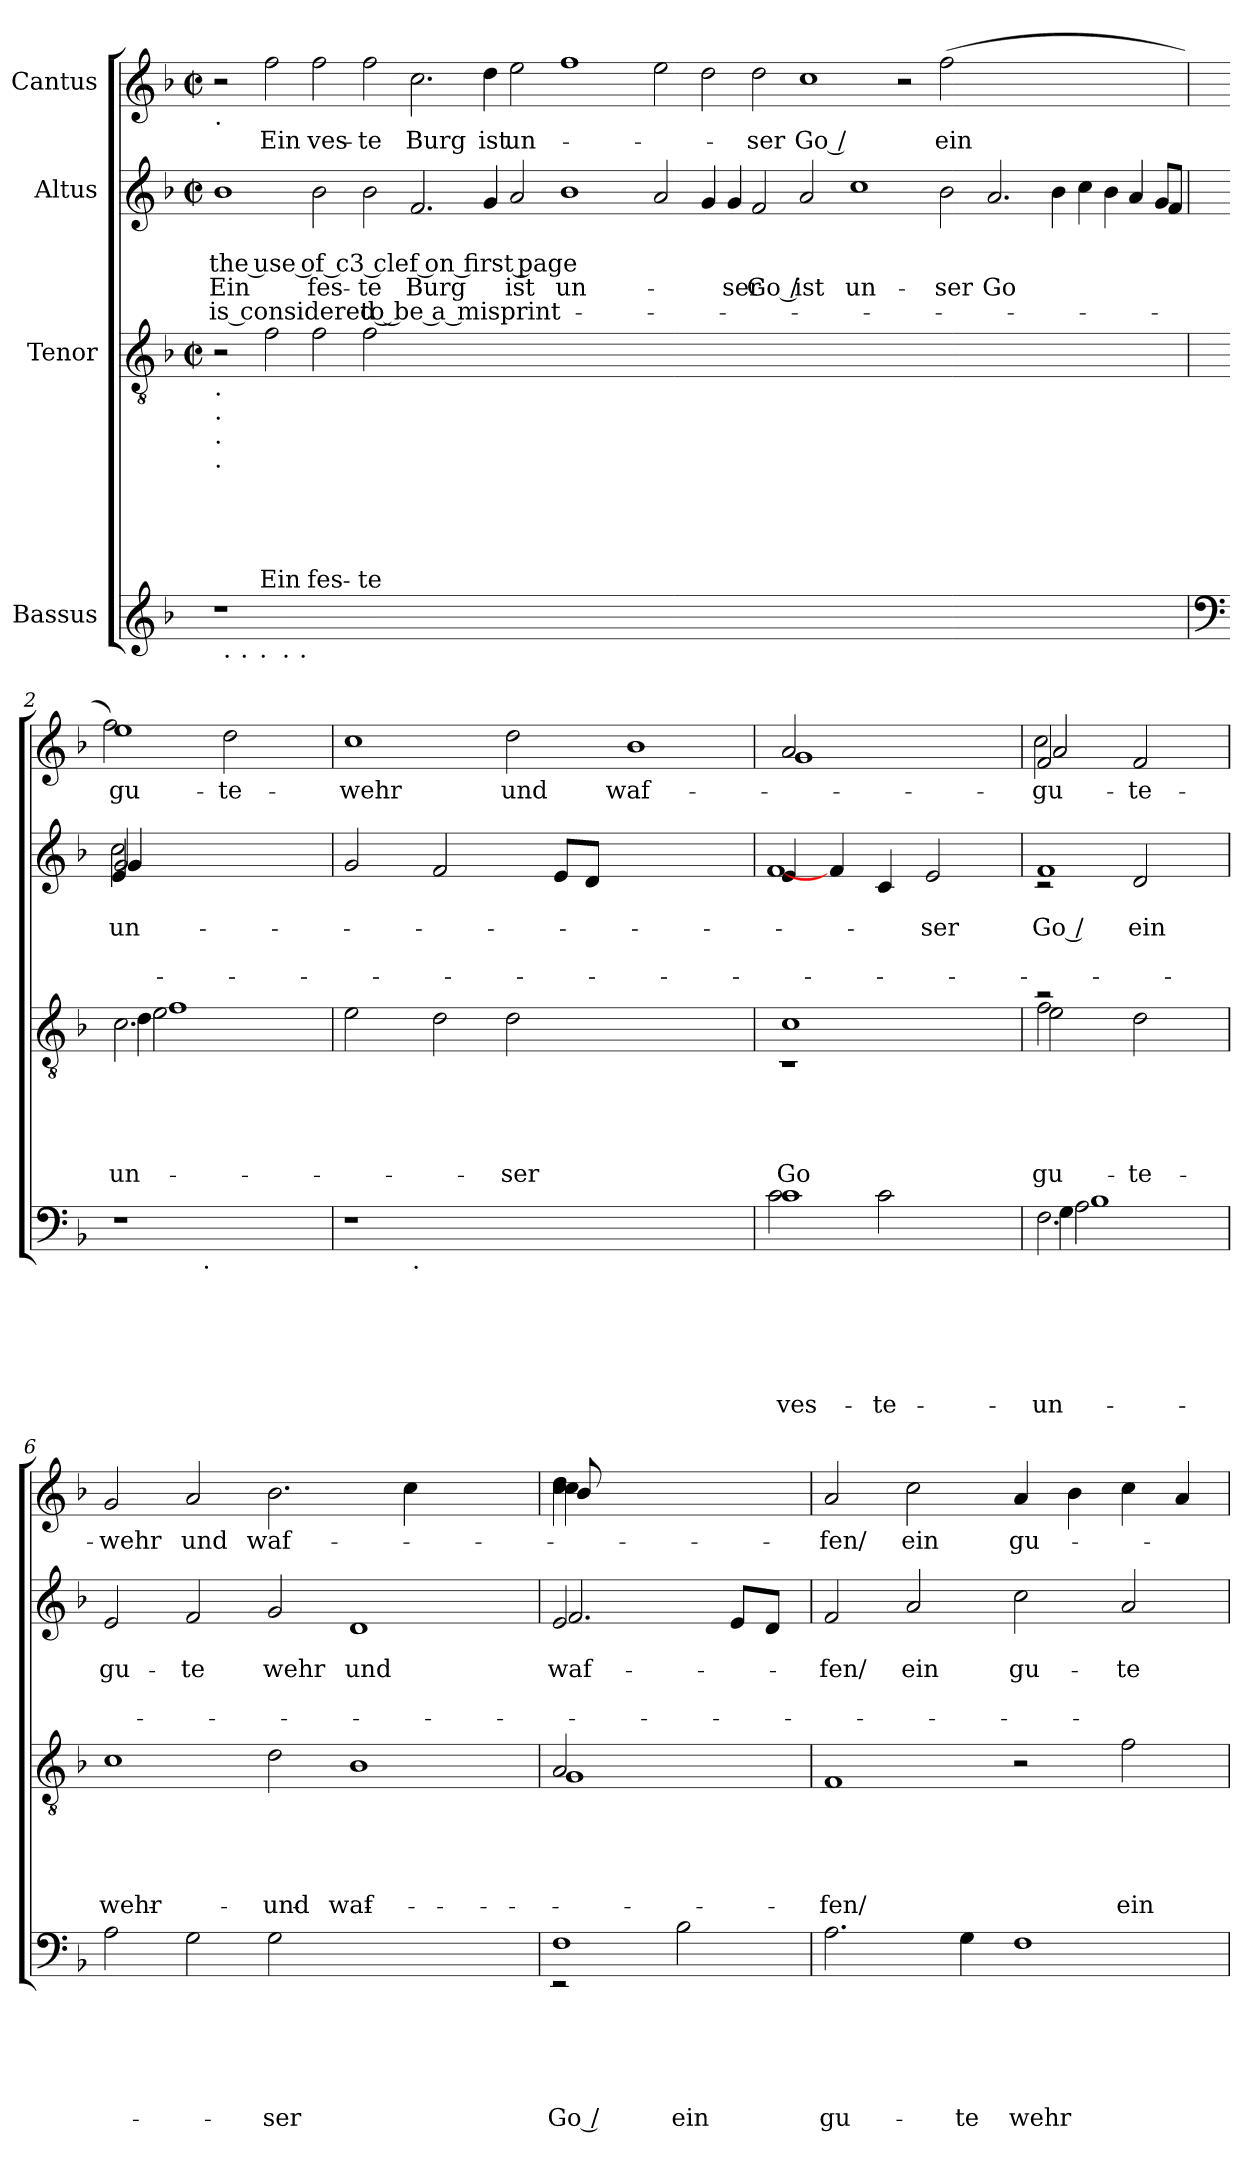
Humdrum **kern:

**kern	**text	**text	**text	**text	**text	**text	**kern	**text	**text	**text	**text	**text	**kern	**text	**text	**text	**text	**kern	**text
*part4	*part4	*part4	*part4	*part4	*part4	*part4	*part3	*part3	*part3	*part3	*part3	*part3	*part2	*part2	*part2	*part2	*part2	*part1	*part1
*staff4	*staff4	*staff4	*staff4	*staff4	*staff4	*staff4	*staff3	*staff3	*staff3	*staff3	*staff3	*staff3	*staff2	*staff2	*staff2	*staff2	*staff2	*staff1	*staff1
*I"Bassus	*	*	*	*	*	*	*I"Tenor	*	*	*	*	*	*I"Altus	*	*	*	*	*I"Cantus	*
*clefG2	*	*	*	*	*	*	*clefGv2	*	*	*	*	*	*clefG2	*	*	*	*	*clefG2	*
*k[b-]	*	*	*	*	*	*	*k[b-]	*	*	*	*	*	*k[b-]	*	*	*	*	*k[b-]	*
*F:	*	*	*	*	*	*	*F:	*	*	*	*	*	*F:	*	*	*	*	*F:	*
*	*	*	*	*	*	*	*M2/2	*	*	*	*	*	*M2/2	*	*	*	*	*M2/2	*
*	*	*	*	*	*	*	*met(c|)	*	*	*	*	*	*met(c|)	*	*	*	*	*met(c|)	*
=1	=1	=1	=1	=1	=1	=1	=1	=1	=1	=1	=1	=1	=1	=1	=1	=1	=1	=1	=1
!	!	!	!	!	!	!	!	!	!	!	!	!	!	!	!	!	!	!LO:TX:b:t=.	!
!	!	!	!	!	!	!	!LO:TX:b:t=.	!	!	!	!	!	!	!	!	!	!	!	!
!	!	!	!	!	!	!	!LO:TX:b:t=.	!	!	!	!	!	!	!	!	!	!	!	!
!	!	!	!	!	!	!	!LO:TX:b:t=.	!	!	!	!	!	!	!	!	!	!	!	!
!	!	!	!	!	!	!	!LO:TX:b:t=.	!	!	!	!	!	!	!	!	!	!	!	!
!	!	!	!	!	!	!	!	!	!	!	!	!	!	!	!LO:LY:b:rj	!LO:LY:b:rj	!LO:LY:b:rj	!	!
*^	*	*	*	*	*	*	*	*	*	*	*	*	*	*	*	*	*	*	*
*	*^	*	*	*	*	*	*	*	*	*	*	*	*	*	*	*	*	*	*	*
*	*	*^	*	*	*	*	*	*	*	*	*	*	*	*	*	*	*	*	*	*	*
*	*	*	*^	*	*	*	*	*	*	*	*	*	*	*	*	*	*	*	*	*	*	*
*	*	*	*	*^	*	*	*	*	*	*	*	*	*	*	*	*	*	*	*	*	*	*	*
1r	16ryy	4ryy	4...ryy	2ryy	2..ryy	.	.	.	.	.	.	2r	.	.	.	.	.	1b-	.	the use of c3 clef on first page	Ein	is considered to be a misprint-	2r	.
!	!LO:TX:b:t=.	!	!	!	!	!	!	!	!	!	!	!	!	!	!	!	!	!	!	!	!	!	!	!
.	1ryy	.	.	.	.	.	.	.	.	.	.	.	.	.	.	.	.	.	.	.	.	.	.	.
!	!	!LO:TX:b:t=.	!	!	!	!	!	!	!	!	!	!	!	!	!	!	!	!	!	!	!	!	!	!
.	.	1ryy	.	.	.	.	.	.	.	.	.	.	.	.	.	.	.	.	.	.	.	.	.	.
!	!	!	!LO:TX:b:t=.	!	!	!	!	!	!	!	!	!	!	!	!	!	!	!	!	!	!	!	!	!
.	.	.	1ryy	.	.	.	.	.	.	.	.	.	.	.	.	.	.	.	.	.	.	.	.	.
!	!	!	!	!	!	!	!	!	!	!	!	!	!	!	!	!	!LO:LY:b	!	!	!	!	!	!	!LO:LY:b
.	.	.	.	8.ryy	.	.	.	.	.	.	.	2f\	.	.	.	.	Ein	.	.	.	.	.	2ff\	Ein
!	!	!	!	!LO:TX:b:t=.	!	!	!	!	!	!	!	!	!	!	!	!	!	!	!	!	!	!	!	!
.	.	.	.	1ryy	.	.	.	.	.	.	.	.	.	.	.	.	.	.	.	.	.	.	.	.
!	!	!	!	!	!LO:TX:b:t=.	!	!	!	!	!	!	!	!	!	!	!	!	!	!	!	!	!	!	!
.	.	.	.	.	1ryy	.	.	.	.	.	.	.	.	.	.	.	.	.	.	.	.	.	.	.
!	!	!	!	!	!	!	!	!	!	!	!	!	!	!	!	!	!LO:LY:b	!	!	!	!LO:LY:b	!	!	!LO:LY:b
000ryy	.	.	.	.	.	.	.	.	.	.	.	2f\	.	.	.	.	fes-	2b-\	.	.	fes-	.	2ff\	ves-
.	1ryy	.	.	.	.	.	.	.	.	.	.	.	.	.	.	.	.	.	.	.	.	.	.	.
.	.	1ryy	.	.	.	.	.	.	.	.	.	.	.	.	.	.	.	.	.	.	.	.	.	.
.	.	.	1ryy	.	.	.	.	.	.	.	.	.	.	.	.	.	.	.	.	.	.	.	.	.
!	!	!	!	!	!	!	!	!	!	!	!	!	!	!	!	!	!LO:LY:b	!	!	!	!LO:LY:b:rj	!	!	!LO:LY:b:rj
.	.	.	.	.	.	.	.	.	.	.	.	2f\	.	.	.	.	-te	2b-\	.	.	-te	.	2ff\	-te
.	.	.	.	1ryy	.	.	.	.	.	.	.	.	.	.	.	.	.	.	.	.	.	.	.	.
.	.	.	.	.	1ryy	.	.	.	.	.	.	.	.	.	.	.	.	.	.	.	.	.	.	.
!	!	!	!	!	!	!	!	!	!	!	!	!	!	!	!	!	!	!	!	!	!LO:LY:b	!	!	!LO:LY:b
.	.	.	.	.	.	.	.	.	.	.	.	000ryy	.	.	.	.	.	2.f/	.	.	Burg	.	2.cc\	Burg
.	1ryy	.	.	.	.	.	.	.	.	.	.	.	.	.	.	.	.	.	.	.	.	.	.	.
.	.	1ryy	.	.	.	.	.	.	.	.	.	.	.	.	.	.	.	.	.	.	.	.	.	.
.	.	.	1ryy	.	.	.	.	.	.	.	.	.	.	.	.	.	.	.	.	.	.	.	.	.
.	.	.	.	1ryy	.	.	.	.	.	.	.	.	.	.	.	.	.	.	.	.	.	.	.	.
!	!	!	!	!	!	!	!	!	!	!	!	!	!	!	!	!	!	!	!	!	!	!	!	!LO:LY:b
.	.	.	.	.	.	.	.	.	.	.	.	.	.	.	.	.	.	4g/	.	.	.	.	4dd\	ist
.	.	.	.	.	1ryy	.	.	.	.	.	.	.	.	.	.	.	.	.	.	.	.	.	.	.
!	!	!	!	!	!	!	!	!	!	!	!	!	!	!	!	!	!	!	!	!	!LO:LY:b	!	!	!LO:LY:b
.	.	.	.	.	.	.	.	.	.	.	.	.	.	.	.	.	.	2a/	.	.	ist	.	2ee\	un-
.	1ryy	.	.	.	.	.	.	.	.	.	.	.	.	.	.	.	.	.	.	.	.	.	.	.
.	.	1ryy	.	.	.	.	.	.	.	.	.	.	.	.	.	.	.	.	.	.	.	.	.	.
.	.	.	1ryy	.	.	.	.	.	.	.	.	.	.	.	.	.	.	.	.	.	.	.	.	.
!	!	!	!	!	!	!	!	!	!	!	!	!	!	!	!	!	!	!	!	!	!LO:LY:b	!	!	!
.	.	.	.	.	.	.	.	.	.	.	.	.	.	.	.	.	.	1b-	.	.	un-	.	1ff	.
.	.	.	.	1ryy	.	.	.	.	.	.	.	.	.	.	.	.	.	.	.	.	.	.	.	.
.	.	.	.	.	1ryy	.	.	.	.	.	.	.	.	.	.	.	.	.	.	.	.	.	.	.
.	1ryy	.	.	.	.	.	.	.	.	.	.	.	.	.	.	.	.	.	.	.	.	.	.	.
.	.	1ryy	.	.	.	.	.	.	.	.	.	.	.	.	.	.	.	.	.	.	.	.	.	.
.	.	.	1ryy	.	.	.	.	.	.	.	.	.	.	.	.	.	.	.	.	.	.	.	.	.
.	.	.	.	.	.	.	.	.	.	.	.	.	.	.	.	.	.	2a/	.	.	.	.	2ee\	.
.	.	.	.	1ryy	.	.	.	.	.	.	.	.	.	.	.	.	.	.	.	.	.	.	.	.
.	.	.	.	.	1ryy	.	.	.	.	.	.	.	.	.	.	.	.	.	.	.	.	.	.	.
.	.	.	.	.	.	.	.	.	.	.	.	.	.	.	.	.	.	4g/	.	.	.	.	2dd\	.
.	1ryy	.	.	.	.	.	.	.	.	.	.	.	.	.	.	.	.	.	.	.	.	.	.	.
!	!	!	!	!	!	!	!	!	!	!	!	!	!	!	!	!	!	!	!	!	!LO:LY:b	!	!	!
.	.	1ryy	.	.	.	.	.	.	.	.	.	.	.	.	.	.	.	4g/	.	.	-ser	.	.	.
.	.	.	1ryy	.	.	.	.	.	.	.	.	.	.	.	.	.	.	.	.	.	.	.	.	.
!	!	!	!	!	!	!	!	!	!	!	!	!	!	!	!	!	!	!	!	!	!LO:LY:b:rj	!	!	!LO:LY:b
.	.	.	.	.	.	.	.	.	.	.	.	.	.	.	.	.	.	2f/	.	.	Go /	.	2dd\	-ser
.	.	.	.	1ryy	.	.	.	.	.	.	.	.	.	.	.	.	.	.	.	.	.	.	.	.
.	.	.	.	.	1ryy	.	.	.	.	.	.	.	.	.	.	.	.	.	.	.	.	.	.	.
!	!	!	!	!	!	!	!	!	!	!	!	!	!	!	!	!	!	!	!	!	!LO:LY:b	!	!	!LO:LY:b:rj
.	.	.	.	.	.	.	.	.	.	.	.	.	.	.	.	.	.	2a/	.	.	ist	.	1cc	Go /
.	1ryy	.	.	.	.	.	.	.	.	.	.	.	.	.	.	.	.	.	.	.	.	.	.	.
.	.	4%15ryy	.	.	.	.	.	.	.	.	.	.	.	.	.	.	.	.	.	.	.	.	.	.
.	.	.	1ryy	.	.	.	.	.	.	.	.	.	.	.	.	.	.	.	.	.	.	.	.	.
!	!	!	!	!	!	!	!	!	!	!	!	!	!	!	!	!	!	!	!	!	!LO:LY:b	!	!	!
.	.	.	.	.	.	.	.	.	.	.	.	.	.	.	.	.	.	1cc	.	.	un-	.	.	.
.	.	.	.	1ryy	.	.	.	.	.	.	.	.	.	.	.	.	.	.	.	.	.	.	.	.
.	.	.	.	.	1ryy	.	.	.	.	.	.	.	.	.	.	.	.	.	.	.	.	.	.	.
.	.	.	.	.	.	.	.	.	.	.	.	.	.	.	.	.	.	.	.	.	.	.	2r	.
.	1ryy	.	.	.	.	.	.	.	.	.	.	.	.	.	.	.	.	.	.	.	.	.	.	.
.	.	.	1ryy	.	.	.	.	.	.	.	.	.	.	.	.	.	.	.	.	.	.	.	.	.
!	!	!	!	!	!	!	!	!	!	!	!	!	!	!	!	!	!	!	!	!	!LO:LY:b	!	!	!LO:LY:b
.	.	.	.	.	.	.	.	.	.	.	.	.	.	.	.	.	.	2b-\	.	.	-ser	.	(>2ff\	ein
.	.	.	.	1ryy	.	.	.	.	.	.	.	.	.	.	.	.	.	.	.	.	.	.	.	.
.	.	.	.	.	1ryy	.	.	.	.	.	.	.	.	.	.	.	.	.	.	.	.	.	.	.
!	!	!	!	!	!	!	!	!	!	!	!	!	!	!	!	!	!	!	!	!	!LO:LY:b	!	!	!
.	.	.	.	.	.	.	.	.	.	.	.	.	.	.	.	.	.	2.a/	.	.	Go	.	0ryy	.
.	1ryy	.	.	.	.	.	.	.	.	.	.	.	.	.	.	.	.	.	.	.	.	.	.	.
.	.	.	1ryy	.	.	.	.	.	.	.	.	.	.	.	.	.	.	.	.	.	.	.	.	.
.	.	.	.	1ryy	.	.	.	.	.	.	.	.	.	.	.	.	.	.	.	.	.	.	.	.
.	.	.	.	.	.	.	.	.	.	.	.	.	.	.	.	.	.	4b-\	.	.	.	.	.	.
.	.	.	.	.	1ryy	.	.	.	.	.	.	.	.	.	.	.	.	.	.	.	.	.	.	.
1ryy	.	.	.	.	.	.	.	.	.	.	.	.	.	.	.	.	.	4cc\	.	.	.	.	.	.
.	2...ryy	.	.	.	.	.	.	.	.	.	.	.	.	.	.	.	.	.	.	.	.	.	.	.
.	.	.	.	.	.	.	.	.	.	.	.	.	.	.	.	.	.	4b-\	.	.	.	.	.	.
.	.	.	2ryy	.	.	.	.	.	.	.	.	.	.	.	.	.	.	.	.	.	.	.	.	.
.	.	.	.	.	.	.	.	.	.	.	.	.	.	.	.	.	.	4a/	.	.	.	.	.	.
.	.	.	.	4ryy	.	.	.	.	.	.	.	.	.	.	.	.	.	.	.	.	.	.	.	.
.	.	.	.	.	.	.	.	.	.	.	.	.	.	.	.	.	.	8g/L	.	.	.	.	.	.
.	.	.	.	.	8ryy	.	.	.	.	.	.	.	.	.	.	.	.	8f/J	.	.	.	.	.	.
.	.	.	.	16ryy	.	.	.	.	.	.	.	.	.	.	.	.	.	.	.	.	.	.	.	.
.	.	.	32ryy	.	.	.	.	.	.	.	.	.	.	.	.	.	.	.	.	.	.	.	.	.
*v	*v	*v	*v	*v	*v	*	*	*	*	*	*	*	*	*	*	*	*	*	*	*	*	*	*	*
!!LO:LB:g=z
=2	=2	=2	=2	=2	=2	=2	=2	=2	=2	=2	=2	=2	=2	=2	=2	=2	=2	=2	=2
*clefF4	*	*	*	*	*	*	*	*	*	*	*	*	*	*	*	*	*	*	*
*^	*	*	*	*	*	*	*	*	*	*	*	*	*	*	*	*	*	*	*
*	*^	*	*	*	*	*	*	*	*	*	*	*	*	*	*	*	*	*	*	*
*	*	*^	*	*	*	*	*	*	*	*	*	*	*	*	*	*	*	*	*	*	*
*	*	*	*^	*	*	*	*	*	*	*	*	*	*	*	*	*	*	*	*	*	*	*
*	*	*	*	*^	*	*	*	*	*	*	*	*	*	*	*	*	*	*	*	*	*	*	*
!	!	!	!	!	!	!	!	!	!	!	!	!	!	!	!	!	!LO:LY:b	!	!	!	!	!	!	!
*	*	*	*	*	*	*	*	*	*	*	*	*^	*	*	*	*	*	*	*	*	*	*	*	*
*	*	*	*	*	*	*	*	*	*	*	*	*	*^	*	*	*	*	*	*	*	*	*	*	*	*
!	!	!	!	!	!	!	!	!	!	!	!	!	!	!	!	!	!	!	!LO:LY:b	!	!	!	!	!	!	!
*	*	*	*	*	*	*	*	*	*	*	*	*	*	*^	*	*	*	*	*	*	*	*	*	*	*	*
!	!	!	!	!	!	!	!	!	!	!	!	!	!	!	!	!	!	!	!	!LO:LY:b	!	!	!LO:LY:b	!	!	!	!
*	*	*	*	*	*	*	*	*	*	*	*	*	*	*	*	*	*	*	*	*	*^	*	*	*	*	*	*
*	*	*	*	*	*	*	*	*	*	*	*	*	*	*	*	*	*	*	*	*	*	*^	*	*	*	*	*	*
!	!	!	!	!	!	!	!	!	!	!	!	!	!	!	!	!	!	!	!	!	!	!	!	!	!LO:LY:b	!	!	!	!LO:LY:b
*	*v	*v	*v	*v	*v	*	*	*	*	*	*	*	*	*	*	*	*	*	*	*	*	*	*^	*	*	*	*	*^	*
1r	4..ryy	.	.	.	.	.	.	2.c\	4d\	2e\	1f	.	.	.	.	un-	2g/	2cc\	4g/	4e/	.	un-	.	.	1ee	2ff\)	gu-
.	.	.	.	.	.	.	.	.	2.ryy	.	.	.	.	.	.	.	.	.	2ryy	2ryy	.	.	.	.	.	.	.
!	!LO:TX:b:t=.	!	!	!	!	!	!	!	!	!	!	!	!	!	!	!	!	!	!	!	!	!	!	!	!	!	!
.	2ryy	.	.	.	.	.	.	.	.	.	.	.	.	.	.	.	.	.	.	.	.	.	.	.	.	.	.
!	!	!	!	!	!	!	!	!	!	!	!	!	!	!	!	!	!	!	!	!	!	!	!	!	!	!	!LO:LY:b
.	.	.	.	.	.	.	.	.	.	2ryy	.	.	.	.	.	.	2ryy	2ryy	.	.	.	.	.	.	.	2dd\	-te
.	.	.	.	.	.	.	.	4ryy	.	.	.	.	.	.	.	.	.	.	4ryy	4ryy	.	.	.	.	.	.	.
.	16ryy	.	.	.	.	.	.	.	.	.	.	.	.	.	.	.	.	.	.	.	.	.	.	.	.	.	.
=3	=3	=3	=3	=3	=3	=3	=3	=3	=3	=3	=3	=3	=3	=3	=3	=3	=3	=3	=3	=3	=3	=3	=3	=3	=3	=3	=3
!	!	!	!	!	!	!	!	!	!	!	!	!	!	!	!	!	!	!	!	!	!	!	!	!	!	!	!LO:LY:b
*	*	*	*	*	*	*	*	*v	*v	*v	*v	*	*	*	*	*	*	*	*	*	*	*	*	*	*v	*v	*
*	*	*	*	*	*	*	*	*	*	*	*	*	*	*v	*v	*v	*v	*	*	*	*	*	*
1r	4..ryy	.	.	.	.	.	.	2e\	.	.	.	.	.	2g/	.	.	.	.	1cc	wehr
!	!LO:TX:b:t=.	!	!	!	!	!	!	!	!	!	!	!	!	!	!	!	!	!	!	!
.	1ryy	.	.	.	.	.	.	.	.	.	.	.	.	.	.	.	.	.	.	.
.	.	.	.	.	.	.	.	2d\	.	.	.	.	.	[2f/	.	.	.	.	.	.
!	!	!	!	!	!	!	!	!	!	!	!	!	!LO:LY:b	!	!	!	!	!	!	!LO:LY:b
1.ryy	.	.	.	.	.	.	.	2d\	.	.	.	.	-ser	4ryy	.	.	.	.	2dd\	und
.	.	.	.	.	.	.	.	.	.	.	.	.	.	8e/L	.	.	.	.	.	.
.	.	.	.	.	.	.	.	.	.	.	.	.	.	8d/J	.	.	.	.	.	.
.	1ryy	.	.	.	.	.	.	.	.	.	.	.	.	.	.	.	.	.	.	.
!	!	!	!	!	!	!	!	!	!	!	!	!	!	!	!	!	!	!	!	!LO:LY:b
.	.	.	.	.	.	.	.	1ryy	.	.	.	.	.	1ryy	.	.	.	.	1b-	waf-
.	16ryy	.	.	.	.	.	.	.	.	.	.	.	.	.	.	.	.	.	.	.
=4	=4	=4	=4	=4	=4	=4	=4	=4	=4	=4	=4	=4	=4	=4	=4	=4	=4	=4	=4	=4
!	!	!	!	!	!	!	!LO:LY:b	!	!	!	!	!	!	!	!	!	!	!	!	!
!	!	!	!	!	!	!	!LO:LY:b	!	!	!	!	!	!LO:LY:b:rj	!	!	!	!	!	!	!
*	*	*	*	*	*	*	*	*^	*	*	*	*	*	*^	*	*	*	*	*^	*
1c	2c\	.	.	.	.	.	ves-	1c	1rC	.	.	.	.	Go	4e/	1f	.	.	.	.	2a/	1g	.
.	.	.	.	.	.	.	.	.	.	.	.	.	.	.	4f/]	.	.	.	.	.	.	.	.
!	!	!	!	!	!	!	!LO:LY:b:rj	!	!	!	!	!	!	!	!	!	!	!	!	!	!	!	!
.	2c\	.	.	.	.	.	-te	.	.	.	.	.	.	.	4c/	.	.	.	.	.	4ryy	.	.
!	!	!	!	!	!	!	!	!	!	!	!	!	!	!	!	!	!	!LO:LY:b	!	!	!	!	!
.	.	.	.	.	.	.	.	.	.	.	.	.	.	.	2e/	.	.	-ser	.	.	2ryy	.	.
4ryy	4ryy	.	.	.	.	.	.	4ryy	4ryy	.	.	.	.	.	.	4ryy	.	.	.	.	.	4ryy	.
=5	=5	=5	=5	=5	=5	=5	=5	=5	=5	=5	=5	=5	=5	=5	=5	=5	=5	=5	=5	=5	=5	=5	=5
!	!	!	!	!	!	!	!LO:LY:b	!	!	!	!	!	!	!	!	!	!	!	!	!	!	!	!
*	*^	*	*	*	*	*	*	*	*	*	*	*	*	*	*	*	*	*	*	*	*	*	*
!	!	!	!	!	!	!	!	!LO:LY:b	!	!	!	!	!	!	!	!	!	!	!	!	!	!	!	!
*	*	*^	*	*	*	*	*	*	*	*	*	*	*	*	*	*	*	*	*	*	*	*	*	*
!	!	!	!	!	!	!	!	!	!LO:LY:b	!	!	!	!	!	!	!LO:LY:b	!	!	!	!	!	!	!	!	!
*	*	*	*	*	*	*	*	*	*	*	*^	*	*	*	*	*	*	*	*	*	*	*	*	*	*
!	!	!	!	!	!	!	!	!	!	!	!	!	!	!	!	!	!LO:LY:b	!	!	!	!LO:LY:b:rj	!	!	!	!	!LO:LY:b
*	*	*	*	*	*	*	*	*	*	*	*	*	*	*	*	*	*	*	*	*	*	*	*	*	*^	*
!	!	!	!	!	!	!	!	!	!	!	!	!	!	!	!	!	!	!	!	!	!	!	!	!	!	!	!LO:LY:b
2.F\	4G\	2A\	1B-	.	.	.	.	.	un-	2ra	2f\	2e\	.	.	.	.	gu-	1f	2rc	.	Go /	.	.	2f/	2a/	2cc\	gu-
.	2.ryy	.	.	.	.	.	.	.	.	.	.	.	.	.	.	.	.	.	.	.	.	.	.	.	.	.	.
!	!	!	!	!	!	!	!	!	!	!	!	!	!	!	!	!	!LO:LY:b:rj	!	!	!	!LO:LY:b	!	!	!	!	!	!LO:LY:b:rj
.	.	2ryy	.	.	.	.	.	.	.	2ryy	2ryy	2d\	.	.	.	.	-te	.	2d/	.	ein	.	.	2ryy	2ryy	2f/	-te
4ryy	.	.	.	.	.	.	.	.	.	.	.	.	.	.	.	.	.	.	.	.	.	.	.	.	.	.	.
*v	*v	*v	*v	*	*	*	*	*	*	*	*	*	*	*	*	*	*	*v	*v	*	*	*	*	*v	*v	*v	*
*	*	*	*	*	*	*	*v	*v	*v	*	*	*	*	*	*	*	*	*	*	*	*
=6	=6	=6	=6	=6	=6	=6	=6	=6	=6	=6	=6	=6	=6	=6	=6	=6	=6	=6	=6
!	!	!	!	!	!	!	!	!	!	!	!	!LO:LY:b	!	!	!LO:LY:b	!	!	!	!LO:LY:b
2A\	.	.	.	.	.	.	1c	.	.	.	.	wehr	2e/	.	gu-	.	.	2g/	wehr
!	!	!	!	!	!	!	!	!	!	!	!	!	!	!	!LO:LY:b	!	!	!	!LO:LY:b
2G\	.	.	.	.	.	.	.	.	.	.	.	.	2f/	.	-te	.	.	2a/	und
!	!	!	!	!	!	!LO:LY:b	!	!	!	!	!	!LO:LY:b	!	!	!LO:LY:b	!	!	!	!LO:LY:b
2G\	.	.	.	.	.	-ser	2d\	.	.	.	.	und	2g/	.	wehr	.	.	2.b-\	waf-
!	!	!	!	!	!	!	!	!	!	!	!	!LO:LY:b	!	!	!LO:LY:b	!	!	!	!
1ryy	.	.	.	.	.	.	1B-	.	.	.	.	waf-	1d	.	und	.	.	.	.
.	.	.	.	.	.	.	.	.	.	.	.	.	.	.	.	.	.	4cc\	.
.	.	.	.	.	.	.	.	.	.	.	.	.	.	.	.	.	.	2ryy	.
=7	=7	=7	=7	=7	=7	=7	=7	=7	=7	=7	=7	=7	=7	=7	=7	=7	=7	=7	=7
!	!	!	!	!	!	!LO:LY:b:rj	!	!	!	!	!	!	!	!	!LO:LY:b	!	!	!	!
*^	*	*	*	*	*	*	*^	*	*	*	*	*	*^	*	*	*	*	*^	*
*	*	*	*	*	*	*	*	*	*	*	*	*	*	*	*	*	*	*	*	*	*	*^	*
*	*	*	*	*	*	*	*	*	*	*	*	*	*	*	*	*	*	*	*	*	*	*	*^	*
1F	2rEE	.	.	.	.	.	Go /	2A/	1G	.	.	.	.	.	2e/	2.f/	.	waf-	.	.	4dd\	4cc\	4cc\	8b-/	.
.	.	.	.	.	.	.	.	.	.	.	.	.	.	.	.	.	.	.	.	.	.	.	.	2.ryy	.
.	.	.	.	.	.	.	.	.	.	.	.	.	.	.	.	.	.	.	.	.	2.ryy	2.ryy	2.ryy	.	.
!	!	!	!	!	!	!	!LO:LY:b	!	!	!	!	!	!	!	!	!	!	!	!	!	!	!	!	!	!
.	2B-\	.	.	.	.	.	ein	2ryy	.	.	.	.	.	.	2ryy	.	.	.	.	.	.	.	.	.	.
.	.	.	.	.	.	.	.	.	.	.	.	.	.	.	.	8e/L	.	.	.	.	.	.	.	.	.
.	.	.	.	.	.	.	.	.	.	.	.	.	.	.	.	8d/J	.	.	.	.	.	.	.	8ryy	.
*v	*v	*	*	*	*	*	*	*	*	*	*	*	*	*	*	*	*	*	*	*	*	*	*	*	*
*	*	*	*	*	*	*	*v	*v	*	*	*	*	*	*	*	*	*	*	*	*	*	*	*	*
!!LO:LB:g=z
=8	=8	=8	=8	=8	=8	=8	=8	=8	=8	=8	=8	=8	=8	=8	=8	=8	=8	=8	=8	=8	=8	=8	=8
!	!	!	!	!	!	!	!	!	!	!	!	!	!	!	!	!	!	!	!LO:TX:a:t=1 2	!	!	!	!
!	!	!	!	!	!	!LO:LY:b	!	!	!	!	!	!LO:LY:b	!	!	!	!LO:LY:b	!	!	!	!	!	!	!LO:LY:b
*	*	*	*	*	*	*	*	*	*	*	*	*	*v	*v	*	*	*	*	*	*	*	*	*
*	*	*	*	*	*	*	*	*	*	*	*	*	*	*	*	*	*	*v	*v	*v	*v	*
2.A\	.	.	.	.	.	gu-	1F	.	.	.	.	-fen/	2f/	.	-fen/	.	.	2a/	-fen/
!	!	!	!	!	!	!	!	!	!	!	!	!	!	!	!LO:LY:b	!	!	!	!LO:LY:b
.	.	.	.	.	.	.	.	.	.	.	.	.	2a/	.	ein	.	.	2cc\	ein
!	!	!	!	!	!	!LO:LY:b	!	!	!	!	!	!	!	!	!	!	!	!	!
4G\	.	.	.	.	.	-te	.	.	.	.	.	.	.	.	.	.	.	.	.
!	!	!	!	!	!	!LO:LY:b	!	!	!	!	!	!	!	!	!LO:LY:b	!	!	!	!LO:LY:b
1F	.	.	.	.	.	wehr	2r	.	.	.	.	.	2cc\	.	gu-	.	.	4a/	gu-
.	.	.	.	.	.	.	.	.	.	.	.	.	.	.	.	.	.	4b-\	.
!	!	!	!	!	!	!	!	!	!	!	!	!LO:LY:b	!	!	!LO:LY:b	!	!	!	!
.	.	.	.	.	.	.	2f\	.	.	.	.	ein	2a/	.	-te	.	.	4cc\	.
.	.	.	.	.	.	.	.	.	.	.	.	.	.	.	.	.	.	4a/	.
=	=	=	=	=	=	=	=	=	=	=	=	=	=	=	=	=	=	=	=
*-	*-	*-	*-	*-	*-	*-	*-	*-	*-	*-	*-	*-	*-	*-	*-	*-	*-	*-	*-
